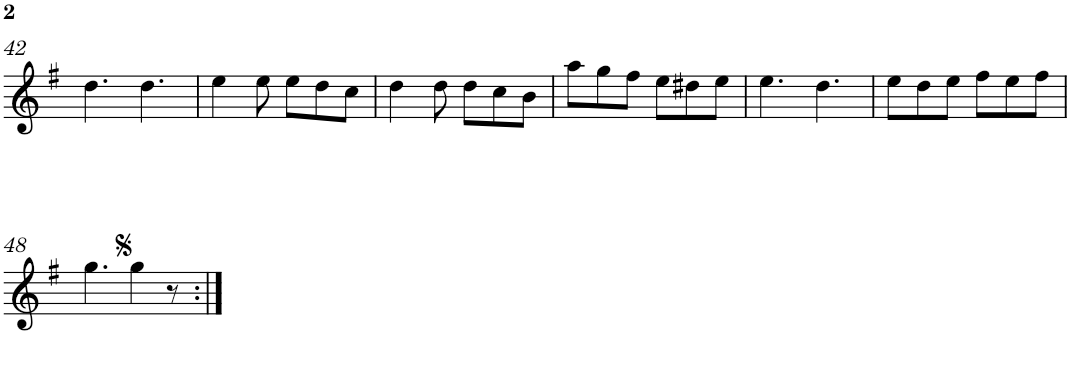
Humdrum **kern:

**kern
*part1
*staff1
*I"Piano
*I'Pno.
!!LO:PB:g=z
*clefG2
*k[f#]
*M6/8
=42
4.dd\
4.dd\
=43
4ee\
8ee\
8ee\L
8dd\
8cc\J
=44
4dd\
8dd\
8dd\L
8cc\
8b\J
=45
8aa\L
8gg\
8ff#\J
8ee\L
8dd#X\
8ee\J
=46
4.ee\
4.dd\
=47
8ee\L
8dd\
8ee\J
8ff#\L
8ee\
8ff#\J
!!LO:LB:g=z
=48
4.gg\
4gg\
8r
=:|!
*-
